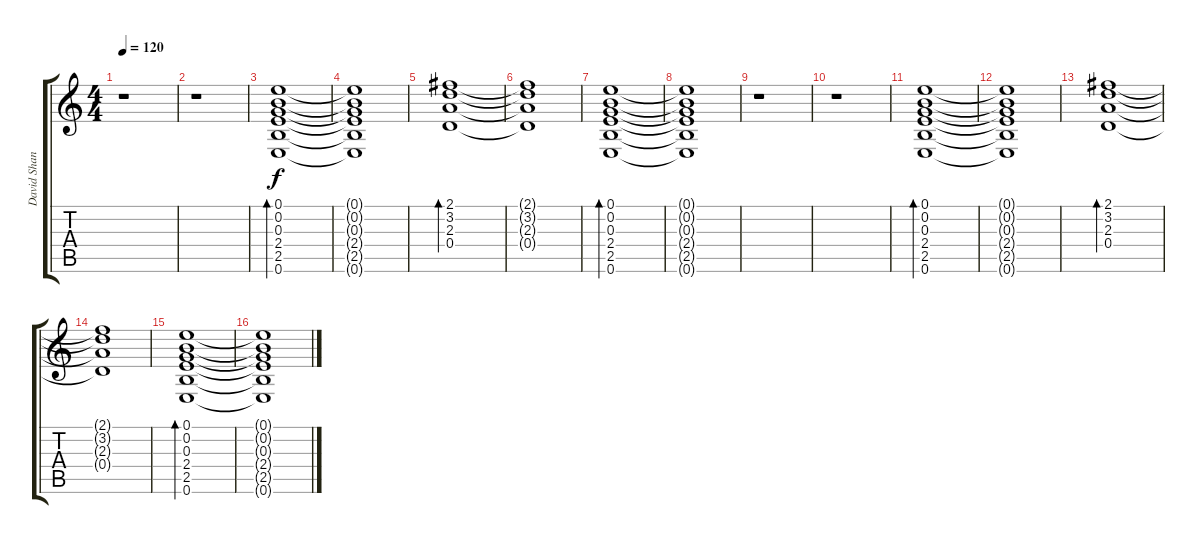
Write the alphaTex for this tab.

\track ("David Shankle acoustic guitar" "David Shan") {instrument acousticguitarsteel}
\staff {score tabs}
\tuning (E4 B3 G3 D3 A2 E2) {hide}
\ts (4 4)
\tempo 120
\clef g2
\ks c
r.1{dy f} |
r.1 |
(0.1 0.2 0.3 2.4 2.5 0.6).1{bd 240} |
(0.1{t} 0.2{t} 0.3{t} 2.4{t} 2.5{t} 0.6{t}).1 |
(2.1 3.2 2.3 0.4).1{bd 240} |
(2.1{t} 3.2{t} 2.3{t} 0.4{t}).1 |
(0.1 0.2 0.3 2.4 2.5 0.6).1{bd 240} |
(0.1{t} 0.2{t} 0.3{t} 2.4{t} 2.5{t} 0.6{t}).1 |
r.1 |
r.1 |
(0.1 0.2 0.3 2.4 2.5 0.6).1{bd 240} |
(0.1{t} 0.2{t} 0.3{t} 2.4{t} 2.5{t} 0.6{t}).1 |
(2.1 3.2 2.3 0.4).1{bd 240} |
(2.1{t} 3.2{t} 2.3{t} 0.4{t}).1 |
(0.1 0.2 0.3 2.4 2.5 0.6).1{bd 240} |
(0.1{t} 0.2{t} 0.3{t} 2.4{t} 2.5{t} 0.6{t}).1
